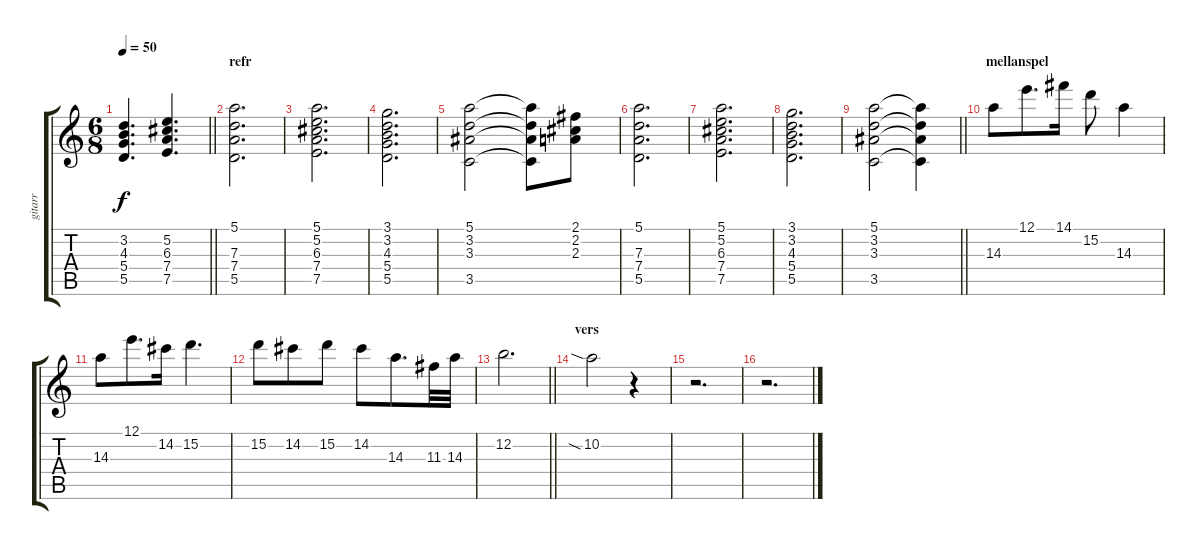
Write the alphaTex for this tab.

\track ("gitarr" "gitarr") {instrument overdrivenguitar}
\staff {score tabs}
\tuning (E4 B3 G3 D3 A2 E2) {hide}
\ts (6 8)
\tempo 50
\clef g2
\barLineRight lightlight
\ks c
(3.2 4.3 5.4 5.5).4{d dy f} (5.2 6.3 7.4 7.5).4{d} |
\section ("" "refr")
(5.1 7.3 7.4 5.5).2{d} |
(5.1 5.2 6.3 7.4 7.5).2{d} |
(3.1 3.2 4.3 5.4 5.5).2{d} |
(5.1 3.2 3.3 3.5).2 (5.1{t} 3.2{t} 3.3{t} 3.5{t}).8 (2.1 2.2 2.3).8 |
(5.1 7.3 7.4 5.5).2{d} |
(5.1 5.2 6.3 7.4 7.5).2{d} |
(3.1 3.2 4.3 5.4 5.5).2{d} |
\barLineRight lightlight
(5.1 3.2 3.3 3.5).2 (5.1{t} 3.2{t} 3.3{t} 3.5{t}).4 |
\section ("" "mellanspel")
14.3.8 12.1.8{d} 14.1.16 15.2.8 14.3.4 |
14.3.8 12.1.8{d} 14.2.16 15.2.4{d} |
15.2.8 14.2.8 15.2.8 14.2.8 14.3.8{d} 11.3.32 14.3.32 |
\barLineRight lightlight
12.2.2{d} |
\section ("" "vers")
10.2{sia}.2 r.4 |
r.2{d} |
r.2{d}
